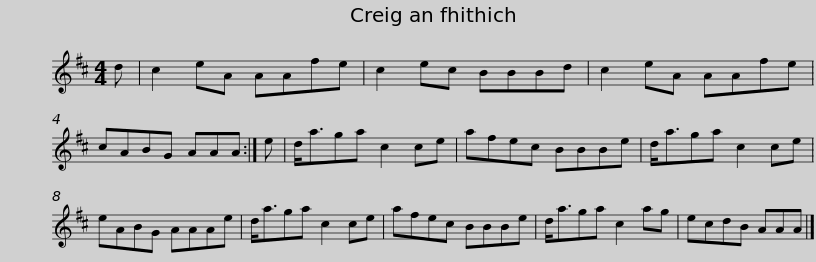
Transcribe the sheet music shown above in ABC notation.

X:1
L:1/8
M:4/4
I:linebreak $
K:D
V:1 treble
V:1
 d | c2 eA AAfe | c2 ec BBBd | c2 eA AAfe | cABG AAA :| %5
 e | d<aga c2 ce |$ afec BBBe | d<aga c2 ce | eABG AAAe | %10
 d<aga c2 ce | afec BBBe |$ d<aga c2 ag | ecdB AAA |] %14
